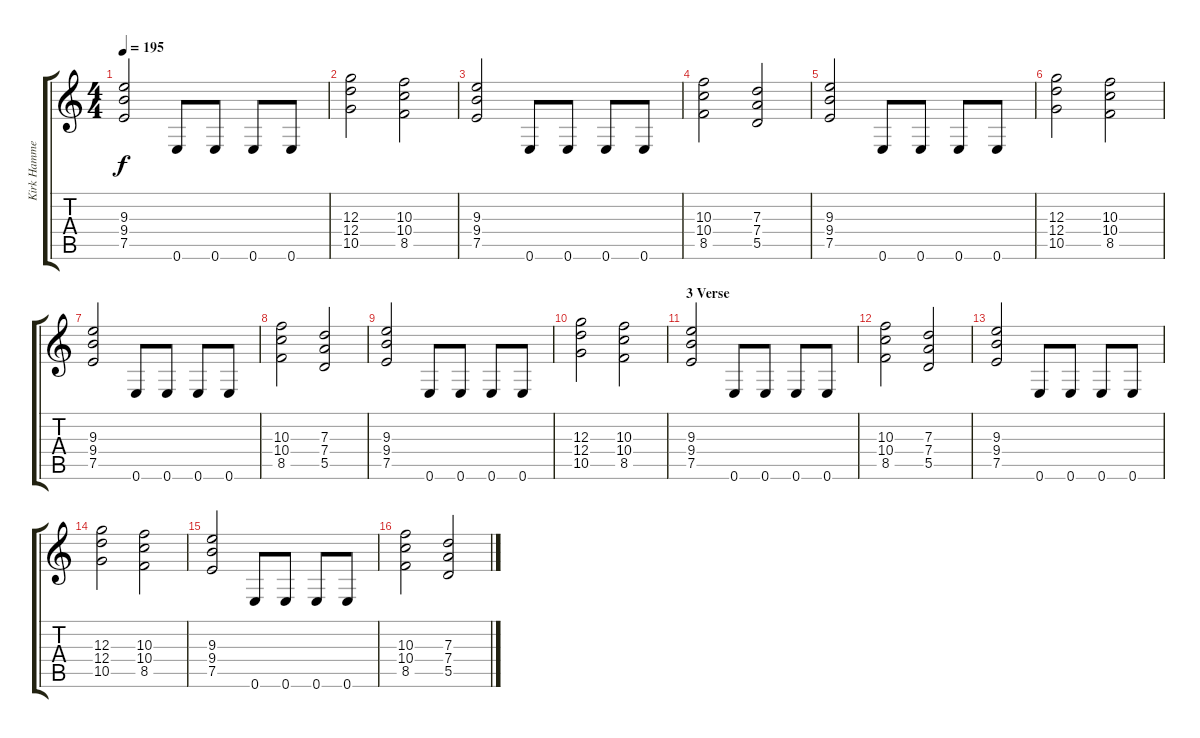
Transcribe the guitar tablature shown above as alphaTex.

\track ("Kirk Hammet (Guitar)" "Kirk Hamme") {instrument distortionguitar}
\staff {score tabs}
\tuning (E4 B3 G3 D3 A2 E2) {hide}
\ts (4 4)
\tempo 195
\clef g2
\ks c
(9.3 9.4 7.5).2{dy f} 0.6.8 0.6.8 0.6.8 0.6.8 |
(12.3 12.4 10.5).2 (10.3 10.4 8.5).2 |
(9.3 9.4 7.5).2 0.6.8 0.6.8 0.6.8 0.6.8 |
(10.3 10.4 8.5).2 (7.3 7.4 5.5).2 |
(9.3 9.4 7.5).2 0.6.8 0.6.8 0.6.8 0.6.8 |
(12.3 12.4 10.5).2 (10.3 10.4 8.5).2 |
(9.3 9.4 7.5).2 0.6.8 0.6.8 0.6.8 0.6.8 |
(10.3 10.4 8.5).2 (7.3 7.4 5.5).2 |
(9.3 9.4 7.5).2 0.6.8 0.6.8 0.6.8 0.6.8 |
(12.3 12.4 10.5).2 (10.3 10.4 8.5).2 |
\section ("" "3 Verse")
(9.3 9.4 7.5).2 0.6.8 0.6.8 0.6.8 0.6.8 |
(10.3 10.4 8.5).2 (7.3 7.4 5.5).2 |
(9.3 9.4 7.5).2 0.6.8 0.6.8 0.6.8 0.6.8 |
(12.3 12.4 10.5).2 (10.3 10.4 8.5).2 |
(9.3 9.4 7.5).2 0.6.8 0.6.8 0.6.8 0.6.8 |
(10.3 10.4 8.5).2 (7.3 7.4 5.5).2
